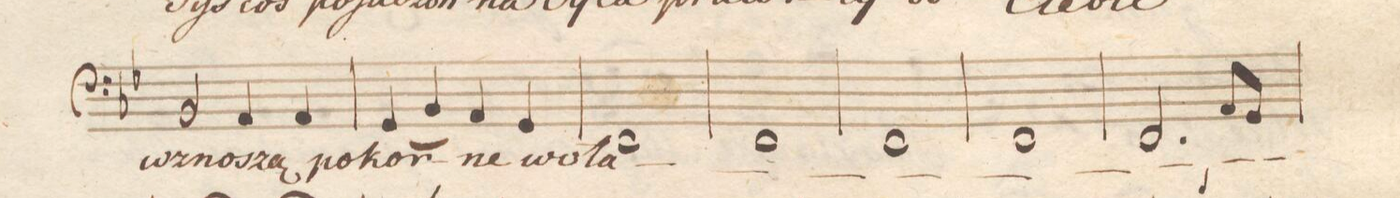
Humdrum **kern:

**kern	**text	**dynam
*I"Basso	*	*
*clefF4	*	*
*k[b-e-]	*	*
*met(c)	*	*
*M4/4	*	*
2BB-/	wzno-	.
4AA/	-szą	.
4AA/	po-	.
=56	=56	=56
(4GG/	-kor-	.
4BB-/)	.	.
4AA/	-ne	.
4GG/	wo-	.
=57	=57	=57
1FF/	-ła-	.
=58	=58	=58
1FF/	.	.
=59	=59	=59
1FF/	.	.
=60	=60	=60
1FF/	.	.
=61	=61	=61
2.FF/	.	.
8AA/L	.	.
8GG/J	.	.
=62	=62	=62
*-	*-	*-
